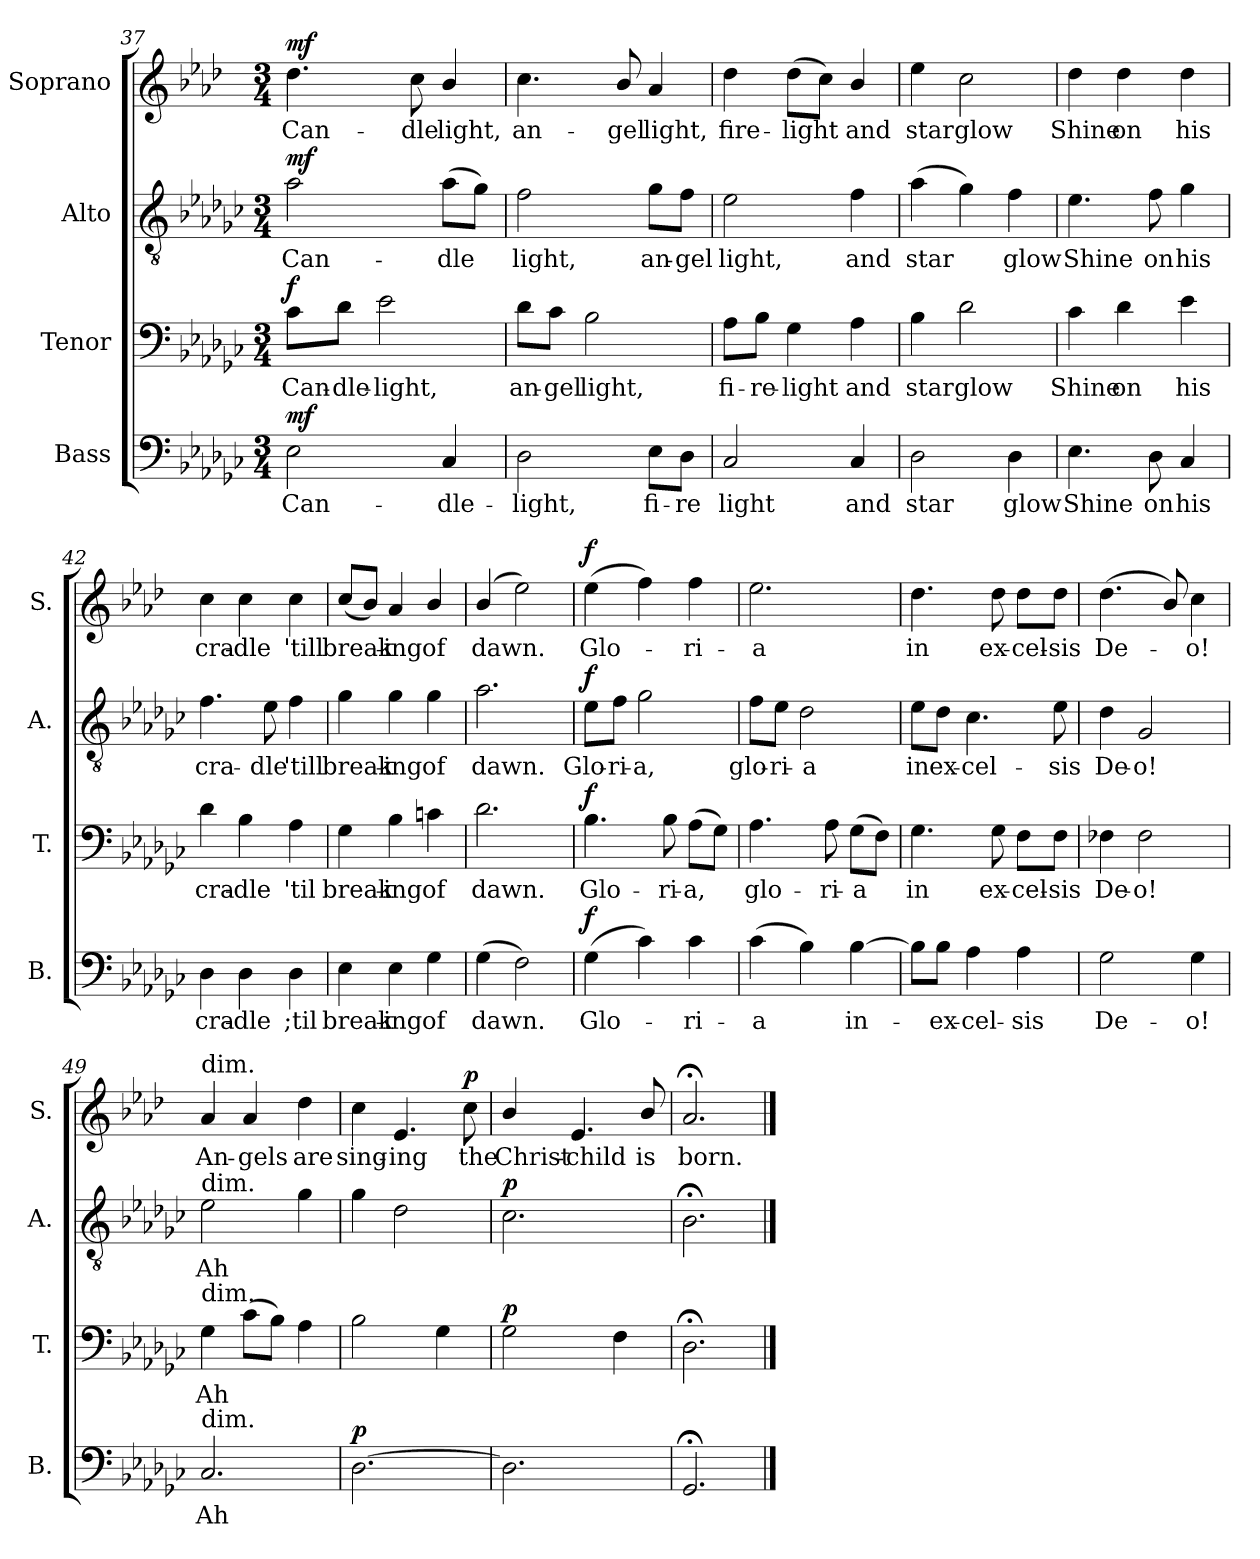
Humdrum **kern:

**kern	**text	**dynam	**kern	**text	**dynam	**kern	**text	**dynam	**kern	**text	**dynam
*part4	*part4	*part4	*part3	*part3	*part3	*part2	*part2	*part2	*part1	*part1	*part1
*staff4	*staff4	*staff4	*staff3	*staff3	*staff3	*staff2	*staff2	*staff2	*staff1	*staff1	*staff1
*I"Bass	*	*	*I"Tenor	*	*	*I"Alto	*	*	*I"Soprano	*	*
*I'B.	*	*	*I'T.	*	*	*I'A.	*	*	*I'S.	*	*
*clefF4	*	*	*clefF4	*	*	*clefGv2	*	*	*clefG2	*	*
*	*	*	*	*	*	*	*	*	*ITrd1c2	*	*
*k[b-e-a-d-g-c-]	*	*	*k[b-e-a-d-g-c-]	*	*	*k[b-e-a-d-g-c-]	*	*	*k[b-e-a-d-g-c-]	*	*
*M3/4	*	*	*M3/4	*	*	*M3/4	*	*	*M3/4	*	*
=37	=37	=37	=37	=37	=37	=37	=37	=37	=37	=37	=37
!	!	!LO:DY:a	!	!	!LO:DY:a	!	!	!LO:DY:a	!	!	!LO:DY:a
2E-\	Can-	mf	8c-\L	Can-	f	2a-\	Can-	mf	4.cc-\	Can-	mf
.	.	.	8d-\J	-dle-	.	.	.	.	.	.	.
.	.	.	2e-\	-light,	.	.	.	.	.	.	.
.	.	.	.	.	.	.	.	.	8b-\	-dle	.
4C-/	-dle-	.	.	.	.	(8a-\L	-dle	.	4a-/	light,	.
.	.	.	.	.	.	8g-\J)	.	.	.	.	.
=38	=38	=38	=38	=38	=38	=38	=38	=38	=38	=38	=38
2D-\	-light,	.	8d-\L	an-	.	2f\	light,	.	4.b-\	an-	.
.	.	.	8c-\J	-gel	.	.	.	.	.	.	.
.	.	.	2B-\	light,	.	.	.	.	.	.	.
.	.	.	.	.	.	.	.	.	8a-/	-gel	.
8E-\L	fi-	.	.	.	.	8g-\L	an-	.	4g-/	light,	.
8D-\J	-re	.	.	.	.	8f\J	-gel	.	.	.	.
!!LO:LB:g=z
=39	=39	=39	=39	=39	=39	=39	=39	=39	=39	=39	=39
2C-/	light	.	8A-\L	fi-	.	2e-\	light,	.	4cc-\	fire-	.
.	.	.	8B-\J	-re-	.	.	.	.	.	.	.
.	.	.	4G-\	-light	.	.	.	.	(8cc-\L	-light	.
.	.	.	.	.	.	.	.	.	8b-\J)	.	.
4C-/	and	.	4A-\	and	.	4f\	and	.	4a-/	and	.
=40	=40	=40	=40	=40	=40	=40	=40	=40	=40	=40	=40
2D-\	star	.	4B-\	star	.	(4a-\	star	.	4dd-\	star	.
.	.	.	2d-\	glow	.	4g-\)	.	.	2b-\	glow	.
4D-\	glow	.	.	.	.	4f\	glow	.	.	.	.
=41	=41	=41	=41	=41	=41	=41	=41	=41	=41	=41	=41
4.E-\	Shine	.	4c-\	Shine	.	4.e-\	Shine	.	4cc-\	Shine	.
.	.	.	4d-\	on	.	.	.	.	4cc-\	on	.
8D-\	on	.	.	.	.	8f\	on	.	.	.	.
4C-/	his	.	4e-\	his	.	4g-\	his	.	4cc-\	his	.
=42	=42	=42	=42	=42	=42	=42	=42	=42	=42	=42	=42
4D-\	cra-	.	4d-\	cra-	.	4.f\	cra-	.	4b-\	cra-	.
4D-\	-dle	.	4B-\	-dle	.	.	.	.	4b-\	-dle	.
.	.	.	.	.	.	8e-\	-dle	.	.	.	.
4D-\	;til	.	4A-\	'til	.	4f\	'till	.	4b-\	'till	.
=43	=43	=43	=43	=43	=43	=43	=43	=43	=43	=43	=43
4E-\	break-	.	4G-\	break-	.	4g-\	break-	.	(8b-/L	break-	.
.	.	.	.	.	.	.	.	.	8a-/J)	.	.
4E-\	-ing	.	4B-\	-ing	.	4g-\	-ing	.	4g-/	-ing	.
4G-\	of	.	4cn\	of	.	4g-\	of	.	4a-/	of	.
!!LO:LB:g=z
=44	=44	=44	=44	=44	=44	=44	=44	=44	=44	=44	=44
(4G-\	dawn.	.	2.d-\	dawn.	.	2.a-\	dawn.	.	(4a-/	dawn.	.
2F\)	.	.	.	.	.	.	.	.	2dd-\)	.	.
=45	=45	=45	=45	=45	=45	=45	=45	=45	=45	=45	=45
!	!	!LO:DY:a	!	!	!LO:DY:a	!	!	!LO:DY:a	!	!	!LO:DY:a
(4G-\	Glo-	f	4.B-\	Glo-	f	8e-\L	Glo-	f	(4dd-\	Glo-	f
.	.	.	.	.	.	8f\J	-ri-	.	.	.	.
4c-\)	.	.	.	.	.	2g-\	-a,	.	4ee-\)	.	.
.	.	.	8B-\	-ri-	.	.	.	.	.	.	.
4c-\	-ri-	.	(8A-\L	-a,	.	.	.	.	4ee-\	-ri-	.
.	.	.	8G-\J)	.	.	.	.	.	.	.	.
=46	=46	=46	=46	=46	=46	=46	=46	=46	=46	=46	=46
(4c-\	-a	.	4.A-\	glo-	.	8f\L	glo-	.	2.dd-\	-a	.
.	.	.	.	.	.	8e-\J	-ri-	.	.	.	.
4B-\)	.	.	.	.	.	2d-\	-a	.	.	.	.
.	.	.	8A-\	-ri-	.	.	.	.	.	.	.
[4B-\	in-	.	(8G-\L	-a	.	.	.	.	.	.	.
.	.	.	8F\J)	.	.	.	.	.	.	.	.
=47	=47	=47	=47	=47	=47	=47	=47	=47	=47	=47	=47
8B-\L]	.	.	4.G-\	in	.	8e-\L	in	.	4.cc-\	in	.
8B-\J	-ex-	.	.	.	.	8d-\J	ex-	.	.	.	.
4A-\	-cel-	.	.	.	.	4.c-\	-cel-	.	.	.	.
.	.	.	8G-\	ex-	.	.	.	.	8cc-\	ex-	.
4A-\	-sis	.	8F\L	-cel-	.	.	.	.	8cc-\L	-cel-	.
.	.	.	8F\J	-sis	.	8e-\	-sis	.	8cc-\J	-sis	.
=48	=48	=48	=48	=48	=48	=48	=48	=48	=48	=48	=48
2G-\	De-	.	4F-X\	De-	.	4d-\	De-	.	(4.cc-\	De-	.
.	.	.	2F-\	-o!	.	2G-/	-o!	.	.	.	.
.	.	.	.	.	.	.	.	.	8a-/)	.	.
4G-\	-o!	.	.	.	.	.	.	.	4b-\	-o!	.
=49	=49	=49	=49	=49	=49	=49	=49	=49	=49	=49	=49
!	!	!	!	!	!	!	!	!	!LO:TX:a:t=dim.	!	!
!	!	!	!	!	!	!LO:TX:a:t=dim.	!	!	!	!	!
!	!	!	!LO:TX:a:t=dim.	!	!	!	!	!	!	!	!
!LO:TX:a:t=dim.	!	!	!	!	!	!	!	!	!	!	!
2.C-/	Ah	.	4G-\	Ah	.	2e-\	Ah	.	4g-/	An-	.
.	.	.	(8c-\L	.	.	.	.	.	4g-/	-gels	.
.	.	.	8B-\J)	.	.	.	.	.	.	.	.
.	.	.	4A-\	.	.	4g-\	.	.	4cc-\	are	.
!!LO:PB:g=z
=50	=50	=50	=50	=50	=50	=50	=50	=50	=50	=50	=50
!	!	!LO:DY:a	!	!	!	!	!	!	!	!	!
[2.D-\	.	p	2B-\	.	.	4g-\	.	.	4b-\	sing-	.
.	.	.	.	.	.	2d-\	.	.	4.d-/	-ing	.
.	.	.	4G-\	.	.	.	.	.	.	.	.
!	!	!	!	!	!	!	!	!	!	!	!LO:DY:a
.	.	.	.	.	.	.	.	.	8b-\	the	p
=51	=51	=51	=51	=51	=51	=51	=51	=51	=51	=51	=51
!	!	!	!	!	!LO:DY:a	!	!	!LO:DY:a	!	!	!
2.D-\]	.	.	2G-\	.	p	2.c-\	.	p	4a-/	Christ-	.
.	.	.	.	.	.	.	.	.	4.d-/	-child	.
.	.	.	4F\	.	.	.	.	.	.	.	.
.	.	.	.	.	.	.	.	.	8a-/	is	.
=52	=52	=52	=52	=52	=52	=52	=52	=52	=52	=52	=52
2.GG-;</	.	.	2.D-;<\	.	.	2.B-;<\	.	.	2.g-;</	born.	.
==	==	==	==	==	==	==	==	==	==	==	==
*-	*-	*-	*-	*-	*-	*-	*-	*-	*-	*-	*-
